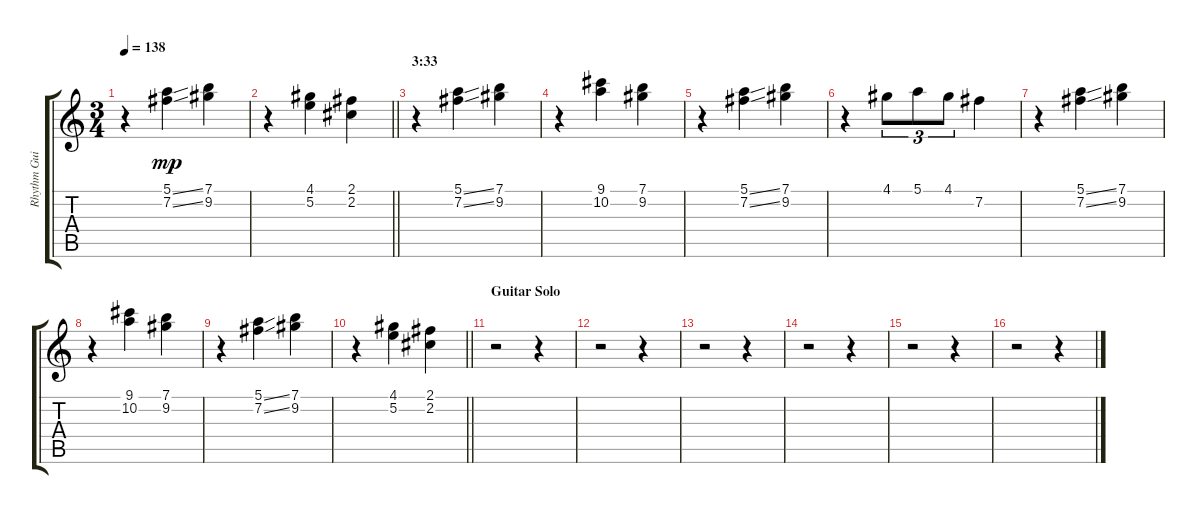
\track ("Rhythm Guitar (Steve)" "Rhythm Gui") {instrument electricguitarclean}
\staff {score tabs}
\tuning (E4 B3 G3 D3 A2 E2) {hide}
\ts (3 4)
\tempo 138
\clef g2
\ks c
r.4{dy mp} (5.1{ss} 7.2{ss}).4 (7.1 9.2).4 |
\barLineRight lightlight
r.4 (4.1 5.2).4 (2.1 2.2).4 |
\section ("" "3:33")
r.4 (5.1{ss} 7.2{ss}).4 (7.1 9.2).4 |
r.4 (9.1 10.2).4 (7.1 9.2).4 |
r.4 (5.1{ss} 7.2{ss}).4 (7.1 9.2).4 |
r.4 4.1.8{tu (3 2)} 5.1.8{tu (3 2)} 4.1.8{tu (3 2)} 7.2.4 |
r.4 (5.1{ss} 7.2{ss}).4 (7.1 9.2).4 |
r.4 (9.1 10.2).4 (7.1 9.2).4 |
r.4 (5.1{ss} 7.2{ss}).4 (7.1 9.2).4 |
\barLineRight lightlight
r.4 (4.1 5.2).4 (2.1 2.2).4 |
\section ("" "Guitar Solo")
r.2 r.4 |
r.2 r.4 |
r.2 r.4 |
r.2 r.4 |
r.2 r.4 |
r.2 r.4
